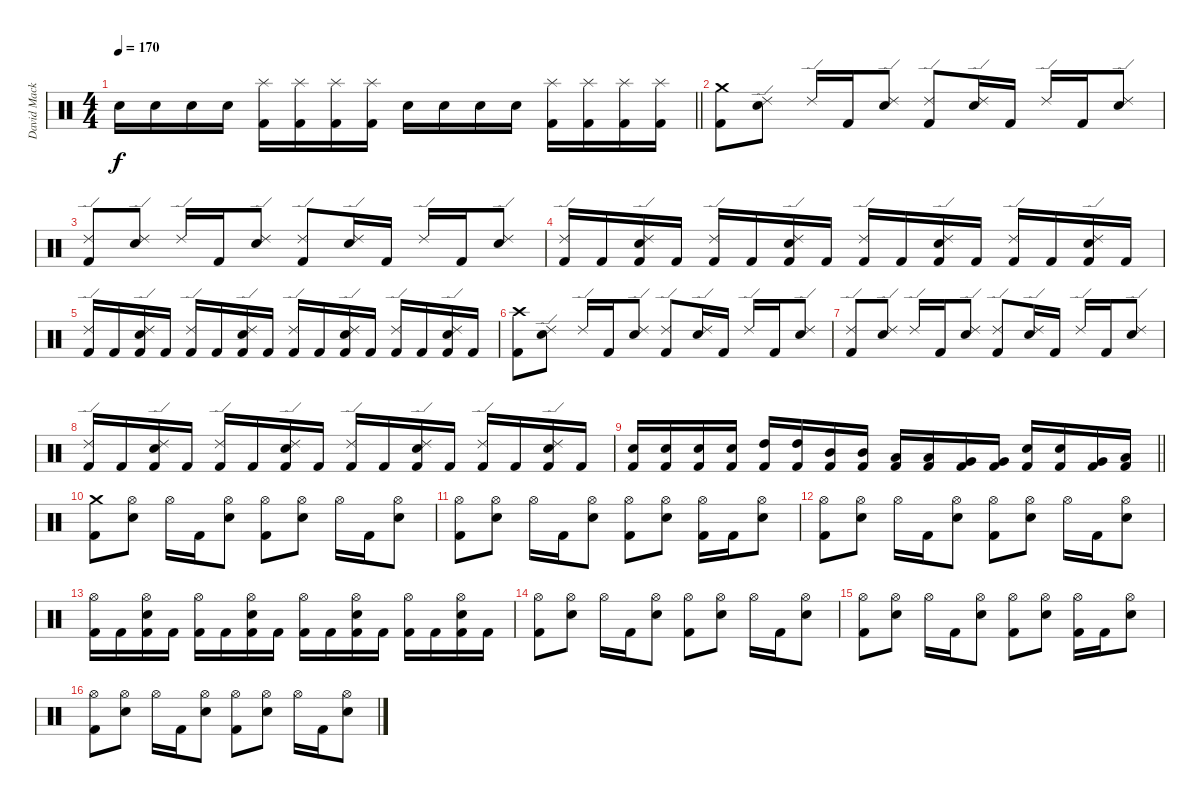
\track ("David Mackintosh (Drums)" "David Mack") {instrument percussion}
\staff {score}
\articulation defaults
\ts (4 4)
\tempo 170
\clef neutral
\barLineRight lightlight
\ks aminor "Snare (hit) 2".16{dy f} "Snare (hit) 2".16 "Snare (hit) 2".16 "Snare (hit) 2".16
("Kick (hit) 2" "Splash (hit)").16 ("Kick (hit) 2" "Splash (hit)").16 ("Kick (hit) 2" "Splash (hit)").16 ("Kick (hit) 2" "Splash (hit)").16 "Snare (hit) 2".16 "Snare (hit) 2".16 "Snare (hit) 2".16 "Snare (hit) 2".16 ("Kick (hit) 2" "Splash (hit)").16 ("Kick (hit) 2" "Splash (hit)").16 ("Kick (hit) 2" "Splash (hit)").16 ("Kick (hit) 2" "Splash (hit)").16 |
("Kick (hit) 2" "Crash medium (hit)").8 ("Snare (hit) 2" "Ride (edge) 2").8 "Ride (edge) 2".16 "Kick (hit) 2".16 ("Snare (hit) 2" "Ride (edge) 2").8 ("Kick (hit) 2" "Ride (edge) 2").8 ("Snare (hit) 2" "Ride (edge) 2").16 "Kick (hit) 2".16 "Ride (edge) 2".16 "Kick (hit) 2".16 ("Snare (hit) 2" "Ride (edge) 2").8 |
("Kick (hit) 2" "Ride (edge) 2").8 ("Snare (hit) 2" "Ride (edge) 2").8 "Ride (edge) 2".16 "Kick (hit) 2".16 ("Snare (hit) 2" "Ride (edge) 2").8 ("Kick (hit) 2" "Ride (edge) 2").8 ("Snare (hit) 2" "Ride (edge) 2").16 "Kick (hit) 2".16 "Ride (edge) 2".16 "Kick (hit) 2".16 ("Snare (hit) 2" "Ride (edge) 2").8 |
("Kick (hit) 2" "Ride (edge) 2").16 "Kick (hit) 2".16 ("Kick (hit) 2" "Snare (hit) 2" "Ride (edge) 2").16 "Kick (hit) 2".16 ("Kick (hit) 2" "Ride (edge) 2").16 "Kick (hit) 2".16 ("Kick (hit) 2" "Snare (hit) 2" "Ride (edge) 2").16 "Kick (hit) 2".16 ("Kick (hit) 2" "Ride (edge) 2").16 "Kick (hit) 2".16 ("Kick (hit) 2" "Snare (hit) 2" "Ride (edge) 2").16 "Kick (hit) 2".16 ("Kick (hit) 2" "Ride (edge) 2").16 "Kick (hit) 2".16 ("Kick (hit) 2" "Snare (hit) 2" "Ride (edge) 2").16 "Kick (hit) 2".16 |
("Kick (hit) 2" "Ride (edge) 2").16 "Kick (hit) 2".16 ("Kick (hit) 2" "Snare (hit) 2" "Ride (edge) 2").16 "Kick (hit) 2".16 ("Kick (hit) 2" "Ride (edge) 2").16 "Kick (hit) 2".16 ("Kick (hit) 2" "Snare (hit) 2" "Ride (edge) 2").16 "Kick (hit) 2".16 ("Kick (hit) 2" "Ride (edge) 2").16 "Kick (hit) 2".16 ("Kick (hit) 2" "Snare (hit) 2" "Ride (edge) 2").16 "Kick (hit) 2".16 ("Kick (hit) 2" "Ride (edge) 2").16 "Kick (hit) 2".16 ("Kick (hit) 2" "Snare (hit) 2" "Ride (edge) 2").16 "Kick (hit) 2".16 |
("Kick (hit) 2" "Crash high (hit)").8 ("Snare (hit) 2" "Ride (edge) 2").8 "Ride (edge) 2".16 "Kick (hit) 2".16 ("Snare (hit) 2" "Ride (edge) 2").8 ("Kick (hit) 2" "Ride (edge) 2").8 ("Snare (hit) 2" "Ride (edge) 2").16 "Kick (hit) 2".16 "Ride (edge) 2".16 "Kick (hit) 2".16 ("Snare (hit) 2" "Ride (edge) 2").8 |
("Kick (hit) 2" "Ride (edge) 2").8 ("Snare (hit) 2" "Ride (edge) 2").8 "Ride (edge) 2".16 "Kick (hit) 2".16 ("Snare (hit) 2" "Ride (edge) 2").8 ("Kick (hit) 2" "Ride (edge) 2").8 ("Snare (hit) 2" "Ride (edge) 2").16 "Kick (hit) 2".16 "Ride (edge) 2".16 "Kick (hit) 2".16 ("Snare (hit) 2" "Ride (edge) 2").8 |
("Kick (hit) 2" "Ride (edge) 2").16 "Kick (hit) 2".16 ("Kick (hit) 2" "Snare (hit) 2" "Ride (edge) 2").16 "Kick (hit) 2".16 ("Kick (hit) 2" "Ride (edge) 2").16 "Kick (hit) 2".16 ("Kick (hit) 2" "Snare (hit) 2" "Ride (edge) 2").16 "Kick (hit) 2".16 ("Kick (hit) 2" "Ride (edge) 2").16 "Kick (hit) 2".16 ("Kick (hit) 2" "Snare (hit) 2" "Ride (edge) 2").16 "Kick (hit) 2".16 ("Kick (hit) 2" "Ride (edge) 2").16 "Kick (hit) 2".16 ("Kick (hit) 2" "Snare (hit) 2" "Ride (edge) 2").16 "Kick (hit) 2".16 |
\barLineRight lightlight
("Kick (hit) 2" "Snare (hit) 2").16 ("Kick (hit) 2" "Snare (hit) 2").16 ("Kick (hit) 2" "Snare (hit) 2").16 ("Kick (hit) 2" "Snare (hit) 2").16 ("Kick (hit) 2" "High Tom (hit)").16 ("Kick (hit) 2" "High Tom (hit)").16 ("Kick (hit) 2" "Mid Tom (hit)").16 ("Kick (hit) 2" "Mid Tom (hit)").16 ("Kick (hit) 2" "Low Tom (hit)").16 ("Kick (hit) 2" "Low Tom (hit)").16 ("Kick (hit) 2" "Very Low Tom (hit)").16 ("Kick (hit) 2" "Very Low Tom (hit)").16 ("Kick (hit) 2" "Snare (hit) 2").16 ("Kick (hit) 2" "Snare (hit) 2").16 ("Kick (hit) 2" "Very Low Tom (hit)").16 ("Kick (hit) 2" "Low Floor Tom (hit)").16 |
("Kick (hit) 2" "Crash medium (hit)").8 ("Snare (hit) 2" "Hi-Hat (open)").8 "Hi-Hat (open)".16 "Kick (hit) 2".16 ("Snare (hit) 2" "Hi-Hat (open)").8 ("Kick (hit) 2" "Hi-Hat (open)").8 ("Snare (hit) 2" "Hi-Hat (open)").8 "Hi-Hat (open)".16 "Kick (hit) 2".16 ("Snare (hit) 2" "Hi-Hat (open)").8 |
("Kick (hit) 2" "Hi-Hat (open)").8 ("Snare (hit) 2" "Hi-Hat (open)").8 "Hi-Hat (open)".16 "Kick (hit) 2".16 ("Snare (hit) 2" "Hi-Hat (open)").8 ("Kick (hit) 2" "Hi-Hat (open)").8 ("Snare (hit) 2" "Hi-Hat (open)").8 ("Kick (hit) 2" "Hi-Hat (open)").16 "Kick (hit) 2".16 ("Snare (hit) 2" "Hi-Hat (open)").8 |
("Kick (hit) 2" "Hi-Hat (open)").8 ("Snare (hit) 2" "Hi-Hat (open)").8 "Hi-Hat (open)".16 "Kick (hit) 2".16 ("Snare (hit) 2" "Hi-Hat (open)").8 ("Kick (hit) 2" "Hi-Hat (open)").8 ("Snare (hit) 2" "Hi-Hat (open)").8 "Hi-Hat (open)".16 "Kick (hit) 2".16 ("Snare (hit) 2" "Hi-Hat (open)").8 |
("Kick (hit) 2" "Hi-Hat (open)").16 "Kick (hit) 2".16 ("Kick (hit) 2" "Snare (hit) 2" "Hi-Hat (open)").16 "Kick (hit) 2".16 ("Kick (hit) 2" "Hi-Hat (open)").16 "Kick (hit) 2".16 ("Kick (hit) 2" "Snare (hit) 2" "Hi-Hat (open)").16 "Kick (hit) 2".16 ("Kick (hit) 2" "Hi-Hat (open)").16 "Kick (hit) 2".16 ("Kick (hit) 2" "Snare (hit) 2" "Hi-Hat (open)").16 "Kick (hit) 2".16 ("Kick (hit) 2" "Hi-Hat (open)").16 "Kick (hit) 2".16 ("Kick (hit) 2" "Snare (hit) 2" "Hi-Hat (open)").16 "Kick (hit) 2".16 |
("Kick (hit) 2" "Hi-Hat (open)").8 ("Snare (hit) 2" "Hi-Hat (open)").8 "Hi-Hat (open)".16 "Kick (hit) 2".16 ("Snare (hit) 2" "Hi-Hat (open)").8 ("Kick (hit) 2" "Hi-Hat (open)").8 ("Snare (hit) 2" "Hi-Hat (open)").8 "Hi-Hat (open)".16 "Kick (hit) 2".16 ("Snare (hit) 2" "Hi-Hat (open)").8 |
("Kick (hit) 2" "Hi-Hat (open)").8 ("Snare (hit) 2" "Hi-Hat (open)").8 "Hi-Hat (open)".16 "Kick (hit) 2".16 ("Snare (hit) 2" "Hi-Hat (open)").8 ("Kick (hit) 2" "Hi-Hat (open)").8 ("Snare (hit) 2" "Hi-Hat (open)").8 ("Kick (hit) 2" "Hi-Hat (open)").16 "Kick (hit) 2".16 ("Snare (hit) 2" "Hi-Hat (open)").8 |
("Kick (hit) 2" "Hi-Hat (open)").8 ("Snare (hit) 2" "Hi-Hat (open)").8 "Hi-Hat (open)".16 "Kick (hit) 2".16 ("Snare (hit) 2" "Hi-Hat (open)").8 ("Kick (hit) 2" "Hi-Hat (open)").8 ("Snare (hit) 2" "Hi-Hat (open)").8 "Hi-Hat (open)".16 "Kick (hit) 2".16 ("Snare (hit) 2" "Hi-Hat (open)").8
